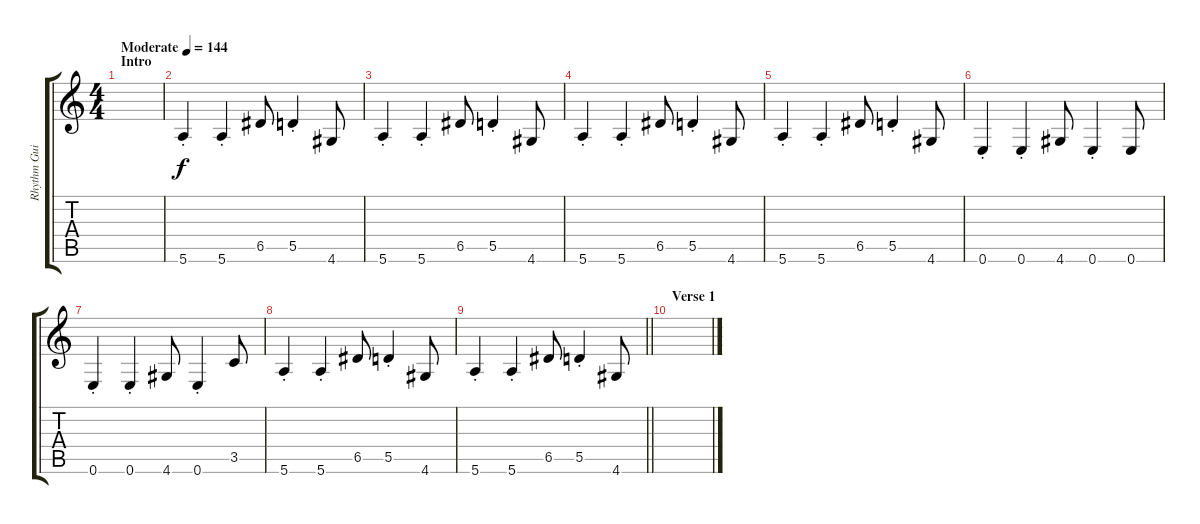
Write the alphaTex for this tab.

\track ("Rhythm Guitar" "Rhythm Gui") {instrument distortionguitar}
\staff {score tabs}
\tuning (E4 B3 G3 D3 A2 E2) {hide}
\ts (4 4)
\section ("" "Intro")
\tempo (144 "Moderate")
\clef g2
\ks c
|
5.6{st}.4 5.6{st}.4 6.5.8 5.5{st}.4 4.6.8 |
5.6{st}.4 5.6{st}.4 6.5.8 5.5{st}.4 4.6.8 |
5.6{st}.4 5.6{st}.4 6.5.8 5.5{st}.4 4.6.8 |
5.6{st}.4 5.6{st}.4 6.5.8 5.5{st}.4 4.6.8 |
0.6{st}.4 0.6{st}.4 4.6.8 0.6{st}.4 0.6.8 |
0.6{st}.4 0.6{st}.4 4.6.8 0.6{st}.4 3.5.8 |
5.6{st}.4 5.6{st}.4 6.5.8 5.5{st}.4 4.6.8 |
\barLineRight lightlight
5.6{st}.4 5.6{st}.4 6.5.8 5.5{st}.4 4.6.8 |
\section ("" "Verse 1")
